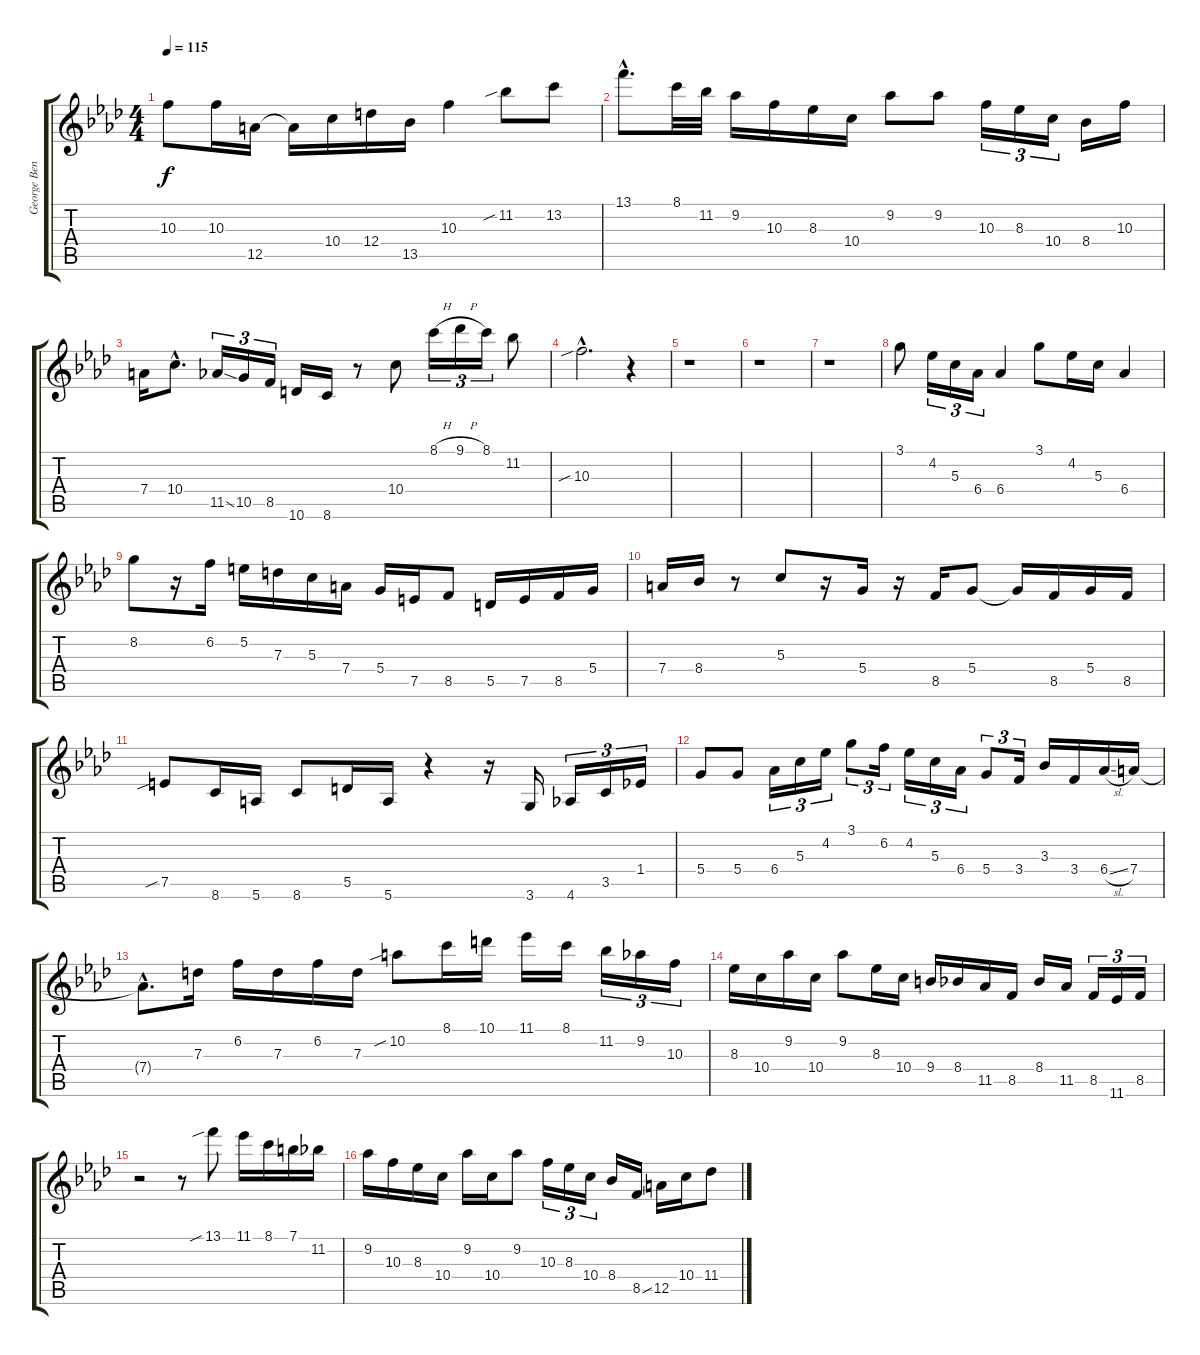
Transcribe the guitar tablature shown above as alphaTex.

\track ("George Benson" "George Ben") {instrument electricguitarjazz}
\staff {score tabs}
\tuning (E4 B3 G3 D3 A2 E2) {hide}
\ts (4 4)
\tempo 115
\clef g2
\ks ab
10.3.8{dy f} 10.3.16 12.5.16 12.5{t}.16 10.4.16 12.4.16 13.5.16 10.3.4 11.2{sib}.8 13.2.8 |
13.1{hac}.8{d} 8.1.32 11.2.32 9.2.16 10.3.16 8.3.16 10.4.16 9.2.8 9.2.8 10.3.16{tu (3 2)} 8.3.16{tu (3 2)} 10.4.16{tu (3 2)} 8.4.16 10.3.16 |
7.4.16 10.4{hac}.8{d} 11.5{ss}.16{tu (3 2)} 10.5.16{tu (3 2)} 8.5.16{tu (3 2)} 10.6.16 8.6.16 r.8 10.4.8 8.1{h}.16{tu (3 2)} 9.1{h}.16{tu (3 2)} 8.1.16{tu (3 2)} 11.2.8 |
10.3{sib hac}.2{d} r.4 |
r.1 |
r.1 |
r.1 |
3.1.8 4.2.16{tu (3 2)} 5.3.16{tu (3 2)} 6.4.16{tu (3 2)} 6.4.4 3.1.8 4.2.16 5.3.16 6.4.4 |
8.2.8 r.16 6.2.16 5.2.16 7.3.16 5.3.16 7.4.16 5.4.16 7.5.16 8.5.8 5.5.16 7.5.16 8.5.16 5.4.16 |
7.4.16 8.4.16 r.8 5.3.8 r.16 5.4.16 r.16 8.5.16 5.4.8 5.4{t}.16 8.5.16 5.4.16 8.5.16 |
7.5{sib}.8 8.6.16 5.6.16 8.6.8 5.5.16 5.6.16 r.4 r.16 3.6.16 4.6.16{tu (3 2)} 3.5.16{tu (3 2)} 1.4.16{tu (3 2)} |
5.4.8 5.4.8 6.4.16{tu (3 2)} 5.3.16{tu (3 2)} 4.2.16{tu (3 2)} 3.1.8{tu (3 2)} 6.2.16{tu (3 2)} 4.2.16{tu (3 2)} 5.3.16{tu (3 2)} 6.4.16{tu (3 2)} 5.4.8{tu (3 2)} 3.4.16{tu (3 2)} 3.3.16 3.4.16 6.4{sl}.16 7.4.16 |
7.4{hac t}.8{d} 7.3.16 6.2.16 7.3.16 6.2.16 7.3.16 10.2{sib}.8 8.1.16 10.1.16 11.1.16 8.1.16 11.2.16{tu (3 2)} 9.2.16{tu (3 2)} 10.3.16{tu (3 2)} |
8.3.16 10.4.16 9.2.16 10.4.16 9.2.8 8.3.16 10.4.16 9.4.16 8.4.16 11.5.16 8.5.16 8.4.16 11.5.16 8.5.16{tu (3 2)} 11.6.16{tu (3 2)} 8.5.16{tu (3 2)} |
r.2 r.8 13.1{sib}.8 11.1.16 8.1.16 7.1.16 11.2.16 |
9.2.16 10.3.16 8.3.16 10.4.16 9.2.16 10.4.16 9.2.8 10.3.16{tu (3 2)} 8.3.16{tu (3 2)} 10.4.16{tu (3 2)} 8.4.16 8.5{ss}.16 12.5.16 10.4.16 11.4.8
